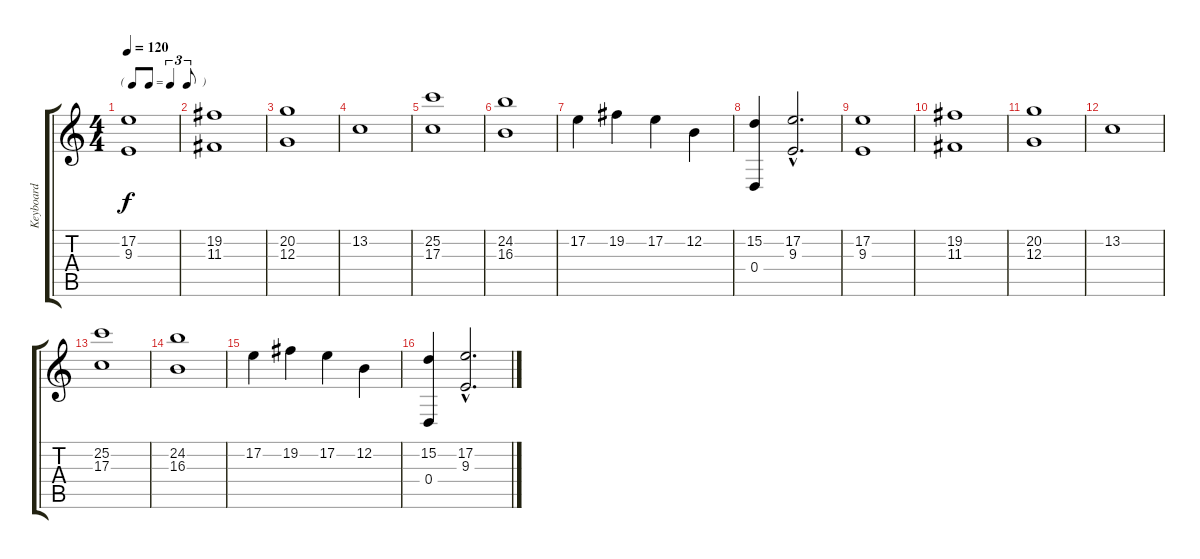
\track ("Keyboard" "Keyboard") {instrument stringensemble1}
\staff {score tabs}
\tuning (E4 B3 G3 D3 A2 E2) {hide}
\ts (4 4)
\tf triplet8th
\tempo 120
\clef g2
\ks c
(17.2 9.3).1{dy f} |
(19.2 11.3).1 |
(20.2 12.3).1 |
13.2.1 |
(25.2 17.3).1 |
(24.2 16.3).1 |
17.2.4 19.2.4 17.2.4 12.2.4 |
(15.2 0.4).4 (17.2{hac} 9.3{hac}).2{d} |
(17.2 9.3).1 |
(19.2 11.3).1 |
(20.2 12.3).1 |
13.2.1 |
(25.2 17.3).1 |
(24.2 16.3).1 |
17.2.4 19.2.4 17.2.4 12.2.4 |
(15.2 0.4).4 (17.2{hac} 9.3{hac}).2{d}
